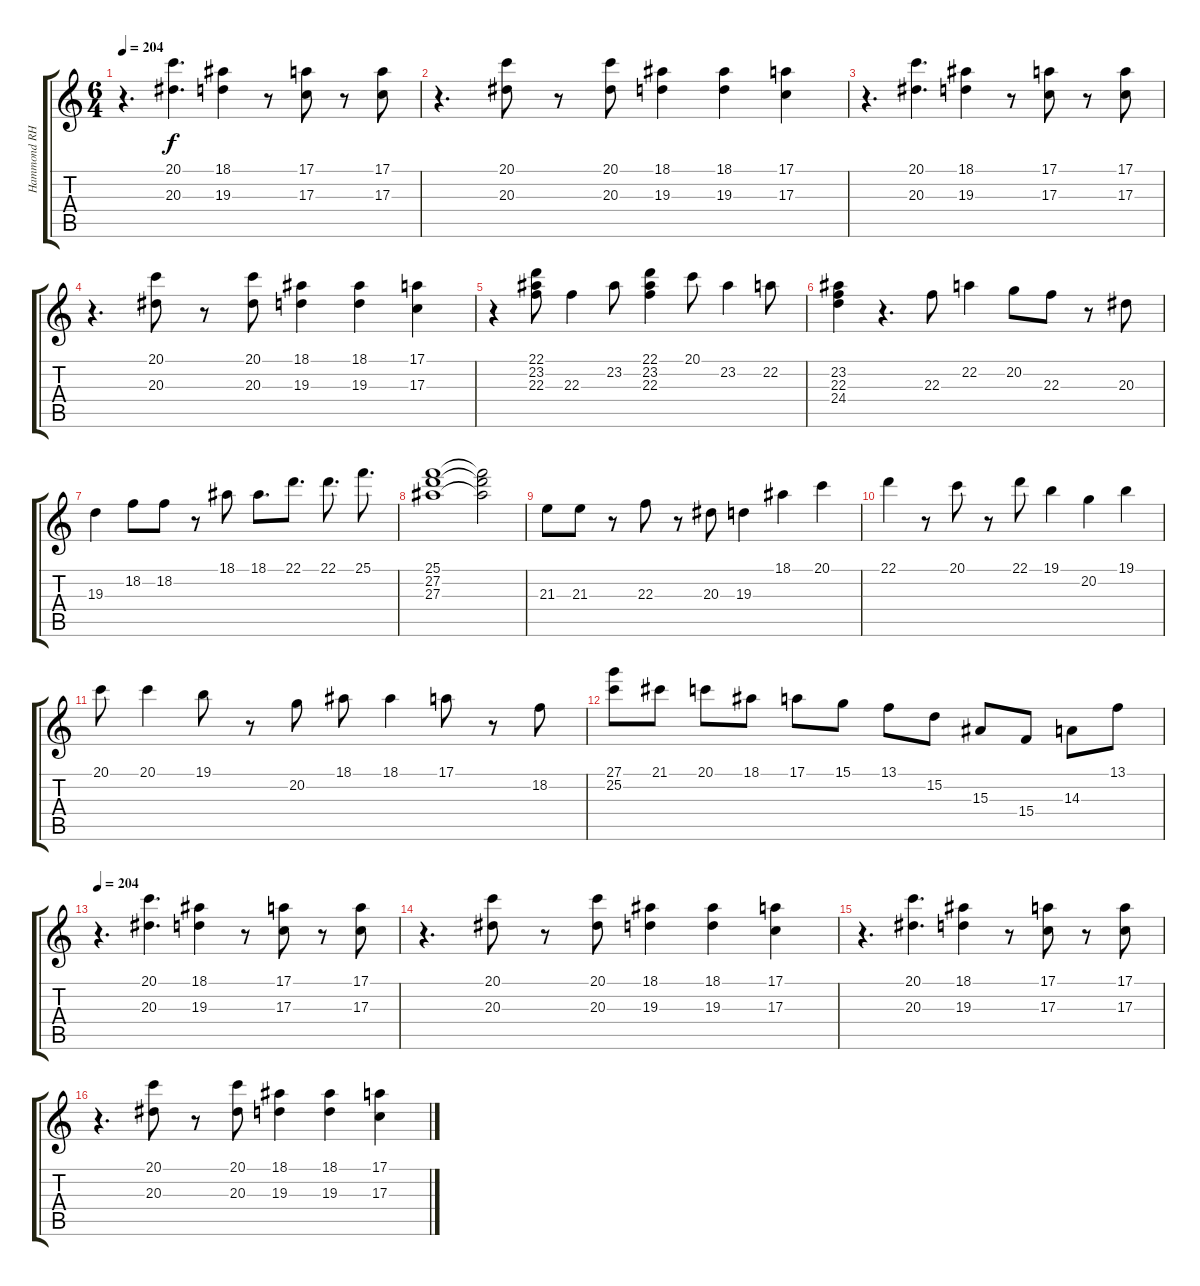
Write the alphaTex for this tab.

\track ("Hammond RH" "Hammond RH") {instrument percussiveorgan}
\staff {score tabs}
\tuning (E4 B3 G3 D3 A2 E2) {hide}
\ts (6 4)
\tempo 204
\clef g2
\ks c
r.4{d dy f} (20.1 20.3).4{d} (18.1 19.3).4 r.8 (17.1 17.3).8 r.8 (17.1 17.3).8 |
r.4{d} (20.1 20.3).8 r.8 (20.1 20.3).8 (18.1 19.3).4 (18.1 19.3).4 (17.1 17.3).4 |
r.4{d} (20.1 20.3).4{d} (18.1 19.3).4 r.8 (17.1 17.3).8 r.8 (17.1 17.3).8 |
r.4{d} (20.1 20.3).8 r.8 (20.1 20.3).8 (18.1 19.3).4 (18.1 19.3).4 (17.1 17.3).4 |
r.4 (22.1 23.2 22.3).8 22.3.4 23.2.8 (22.1 23.2 22.3).4 20.1.8 23.2.4 22.2.8 |
(23.2 22.3 24.4).4 r.4{d} 22.3.8 22.2.4 20.2.8 22.3.8 r.8 20.3.8 |
19.3.4 18.2.8 18.2.8 r.8 18.1.8 18.1.8{d} 22.1.8{d} 22.1.8{d} 25.1.8{d} |
(25.1 27.2 27.3).1 (25.1{t} 27.2{t} 27.3{t}).2 |
21.3.8 21.3.8 r.8 22.3.8 r.8 20.3.8 19.3.4 18.1.4 20.1.4 |
22.1.4 r.8 20.1.8 r.8 22.1.8 19.1.4 20.2.4 19.1.4 |
20.1.8 20.1.4 19.1.8 r.8 20.2.8 18.1.8 18.1.4 17.1.8 r.8 18.2.8 |
(27.1 25.2).8 21.1.8 20.1.8 18.1.8 17.1.8 15.1.8 13.1.8 15.2.8 15.3.8 15.4.8 14.3.8 13.1.8 |
\tempo 204
r.4{d} (20.1 20.3).4{d} (18.1 19.3).4 r.8 (17.1 17.3).8 r.8 (17.1 17.3).8 |
r.4{d} (20.1 20.3).8 r.8 (20.1 20.3).8 (18.1 19.3).4 (18.1 19.3).4 (17.1 17.3).4 |
r.4{d} (20.1 20.3).4{d} (18.1 19.3).4 r.8 (17.1 17.3).8 r.8 (17.1 17.3).8 |
r.4{d} (20.1 20.3).8 r.8 (20.1 20.3).8 (18.1 19.3).4 (18.1 19.3).4 (17.1 17.3).4
